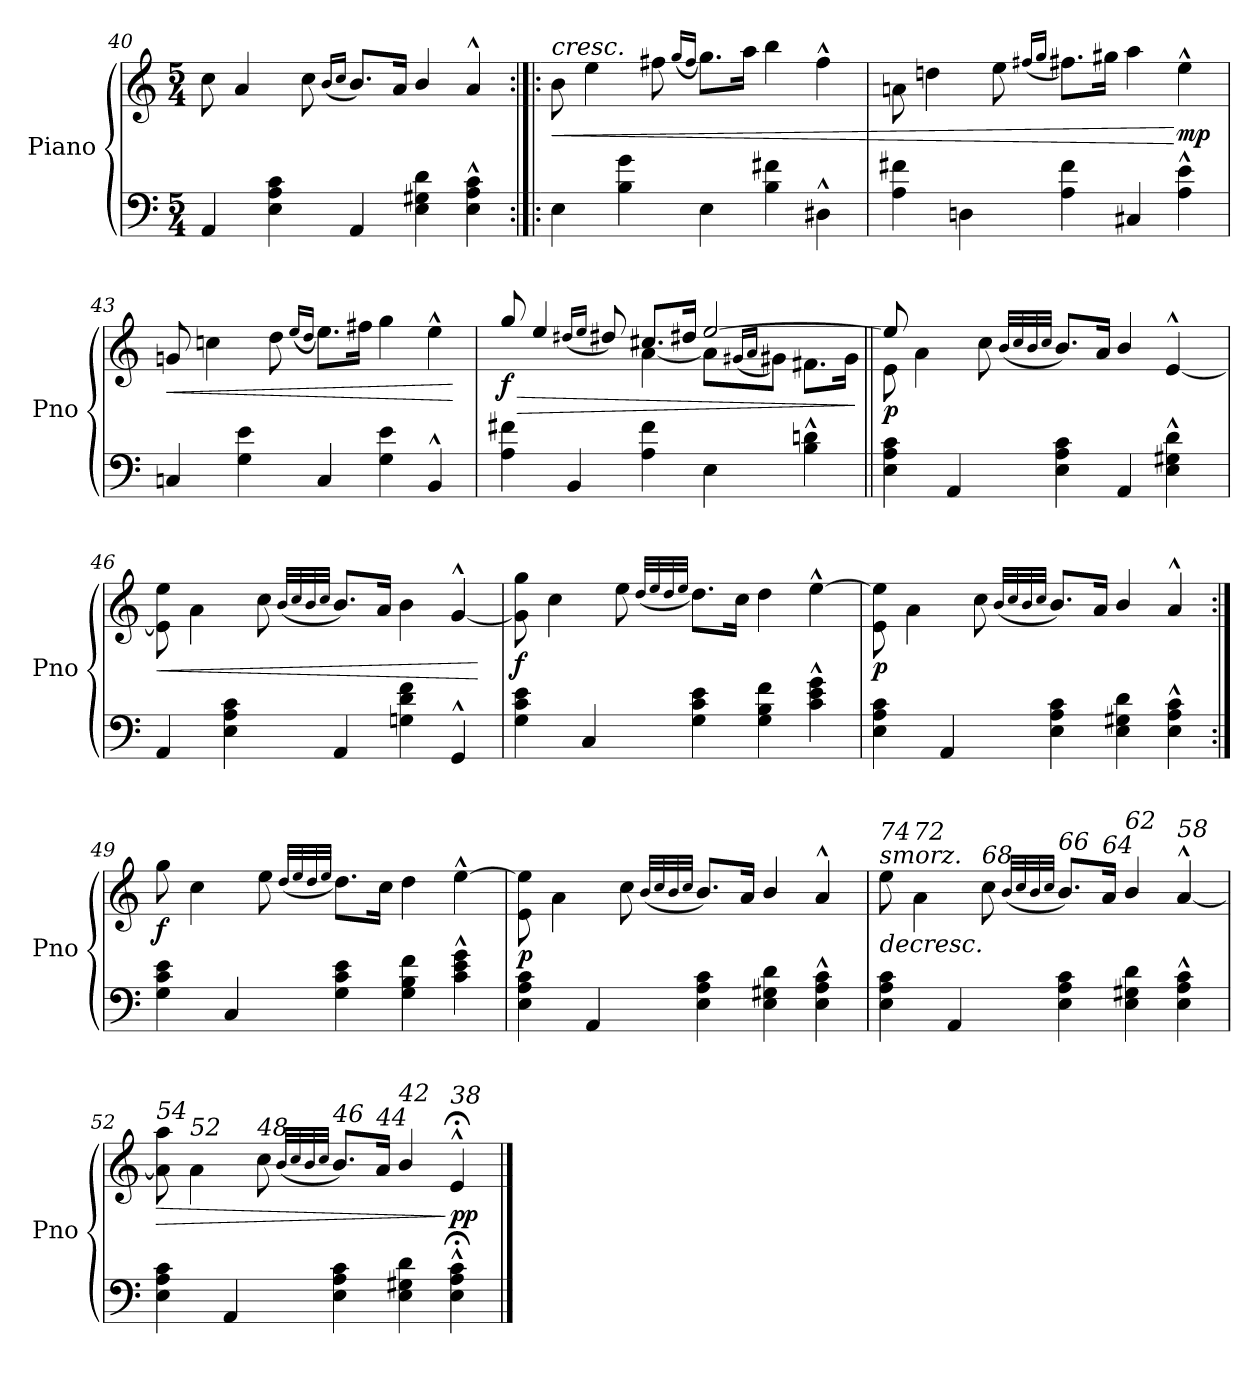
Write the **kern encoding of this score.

**kern	**kern	**dynam
*part1	*part1	*part1
*staff2	*staff1	*staff1/2
*I"Piano	*	*
*I'Pno	*	*
*clefF4	*clefG2	*
*k[]	*k[]	*
*M5/4	*M5/4	*
=40	=40	=40
4AA/	8cc\	.
.	4a/	.
4E\ 4A\ 4c\	.	.
.	8cc\	.
.	(16qb/LL	.
.	16qcc/JJ	.
4AA/	8.b/L)	.
.	16a/Jk	.
4E\ 4G#X\ 4d\	4b/	.
4E\^^ 4A\^^ 4c\^^	4a^^/	.
!!LO:LB:g=z
=41:|!|:	=41:|!|:	=41:|!|:
!	!LO:TX:a:i:t=cresc.	!
!	!	!LO:HP:b
4E\	8b\	<
.	4ee\	.
4B\ 4g\	.	.
.	8ff#X\	.
.	(16qgg/LL	.
.	16qff#/JJ	.
4E\	8.gg\L)	.
.	16aa\Jk	.
4B\ 4f#X\	4bb\	.
4D#X^^\	4ff#^^\	.
=42	=42	=42
4A\ 4f#X\	8an\	.
.	4ddn\	.
4Dn\	.	.
.	8ee\	.
.	(16qff#X/LL	.
.	16qgg/JJ	.
4A\ 4f#\	8.ff#\L)	.
.	16gg#X\Jk	.
4C#X/	4aa\	.
!	!	!LO:DY:n=1:b
4A\^^ 4e\^^	4ee^^\	[ mp
=43	=43	=43
!	!	!LO:HP:b
4Cn/	8gn/	<
.	4ccn\	.
4G\ 4e\	.	.
.	8dd\	.
.	(16qee/LL	.
.	16qdd/JJ	.
4C/	8.ee\L)	.
.	16ff#X\Jk	.
4G\ 4e\	4gg\	.
4BB^^/	4ee^^\	.
.	.	[
!!LO:LB:g=z
=44	=44	=44
!	!	!LO:HP:b
*	*^	*
!	!	!	!LO:DY:n=1:b
4A\ 4f#X\	8gg/	2ryy	> f
.	4ee/	.	.
4BB/	.	.	.
.	(16qdd#X/LL	.	.
.	16qee/JJ	.	.
.	8dd#/)	.	.
4A\ 4f#\	8.cc#X/L	[4a\	.
.	16dd#X/Jk	.	.
4E\	[2ee/	8a\L]	.
.	.	(16qg#X/LL	.
.	.	16qa/JJ	.
.	.	8g#\J)	.
4B\^^ 4dn\^^	.	8.f#X\L	.
.	.	16g#\Jk	.
*	*v	*v	*
.	.	]
=45||	=45||	=45||
*	*^	*
!	!	!	!LO:DY:b
4E\ 4A\ 4c\	8ee/]	8e\	p
.	4a\	1ryy	.
4AA/	.	.	.
.	8cc\	.	.
.	(32qb/LLL	.	.
.	32qcc/	.	.
.	32qb/	.	.
.	32qcc/JJJ	.	.
4E\ 4A\ 4c\	8.b/L)	.	.
.	16a/Jk	.	.
4AA/	4b/	.	.
4E\^^ 4G#X\^^ 4d\^^	[4e^^/	.	.
.	.	8ryy	.
=46	=46	=46	=46
!	!LO:TX:a:i:t=cresc.	!	!
!	!	!	!LO:HP:b
*	*v	*v	*
4AA/	8e\] 8ee\	<
.	4a\	.
4E\ 4A\ 4c\	.	.
.	8cc\	.
.	(32qb/LLL	.
.	32qcc/	.
.	32qb/	.
.	32qcc/JJJ	.
4AA/	8.b/L)	.
.	16a/Jk	.
4Gn\ 4d\ 4f\	4b\	.
4GG^^/	[4g^^/	.
.	.	[
!!LO:PB:g=z
=47	=47	=47
!	!	!LO:DY:b
4G\ 4c\ 4e\	8g\] 8gg\	f
.	4cc\	.
4C/	.	.
.	8ee\	.
.	(32qdd/LLL	.
.	32qee/	.
.	32qdd/	.
.	32qee/JJJ	.
4G\ 4c\ 4e\	8.dd\L)	.
.	16cc\Jk	.
4G\ 4B\ 4f\	4dd\	.
4c\^^ 4e\^^ 4g\^^	[4ee^^\	.
=48	=48	=48
!	!	!LO:DY:b
4E\ 4A\ 4c\	8e\ 8ee\]	p
.	4a\	.
4AA/	.	.
.	8cc\	.
.	(32qb/LLL	.
.	32qcc/	.
.	32qb/	.
.	32qcc/JJJ	.
4E\ 4A\ 4c\	8.b/L)	.
.	16a/Jk	.
4E\ 4G#X\ 4d\	4b/	.
4E\^^ 4A\^^ 4c\^^	4a^^/	.
=49:|!	=49:|!	=49:|!
!	!	!LO:DY:b
4G\ 4c\ 4e\	8gg\	f
.	4cc\	.
4C/	.	.
.	8ee\	.
.	(32qdd/LLL	.
.	32qee/	.
.	32qdd/	.
.	32qee/JJJ	.
4G\ 4c\ 4e\	8.dd\L)	.
.	16cc\Jk	.
4G\ 4B\ 4f\	4dd\	.
4c\^^ 4e\^^ 4g\^^	[4ee^^\	.
!!LO:LB:g=z
=50	=50	=50
!	!	!LO:DY:b
4E\ 4A\ 4c\	8e\ 8ee\]	p
.	4a\	.
4AA/	.	.
.	8cc\	.
.	(32qb/LLL	.
.	32qcc/	.
.	32qb/	.
.	32qcc/JJJ	.
4E\ 4A\ 4c\	8.b/L)	.
.	16a/Jk	.
4E\ 4G#X\ 4d\	4b/	.
4E\^^ 4A\^^ 4c\^^	4a^^/	.
=51	=51	=51
!	!LO:TX:a:i:t=smorz.	!
!	!LO:TX:a:i:t=74	!
!	!	!LO:HP:b
4E\ 4A\ 4c\	8ee\	>
!	!LO:TX:a:i:t=72	!
.	4a\	.
4AA/	.	.
!	!LO:TX:a:i:t=68	!
.	8cc\	.
.	(32qb/LLL	.
.	32qcc/	.
.	32qb/	.
.	32qcc/JJJ	.
!	!LO:TX:a:i:t=66	!
4E\ 4A\ 4c\	8.b/L)	.
!	!LO:TX:a:i:t=64	!
.	16a/Jk	.
!	!LO:TX:a:i:t=62	!
4E\ 4G#X\ 4d\	4b/	.
!	!LO:TX:a:i:t=58	!
4E\^^ 4A\^^ 4c\^^	[4a^^/	.
=52	=52	=52
!	!LO:TX:a:i:t=54	!
!	!	!LO:HP:b
4E\ 4A\ 4c\	8a\] 8aa\	>
!	!LO:TX:a:i:t=52	!
.	4a\	.
4AA/	.	.
!	!LO:TX:a:i:t=48	!
.	8cc\	.
.	(32qb/LLL	.
.	32qcc/	.
.	32qb/	.
.	32qcc/JJJ	.
!	!LO:TX:a:i:t=46	!
4E\ 4A\ 4c\	8.b/L)	.
!	!LO:TX:a:i:t=44	!
.	16a/Jk	.
!	!LO:TX:a:i:t=42	!
4E\ 4G#X\ 4d\	4b/	.
!	!LO:TX:a:i:t=38	!
!	!	!LO:DY:n=1:b
4E\;^^ 4A\;^^ 4c\;^^	4e;<^^/	] ] pp
==	==	==
*-	*-	*-
